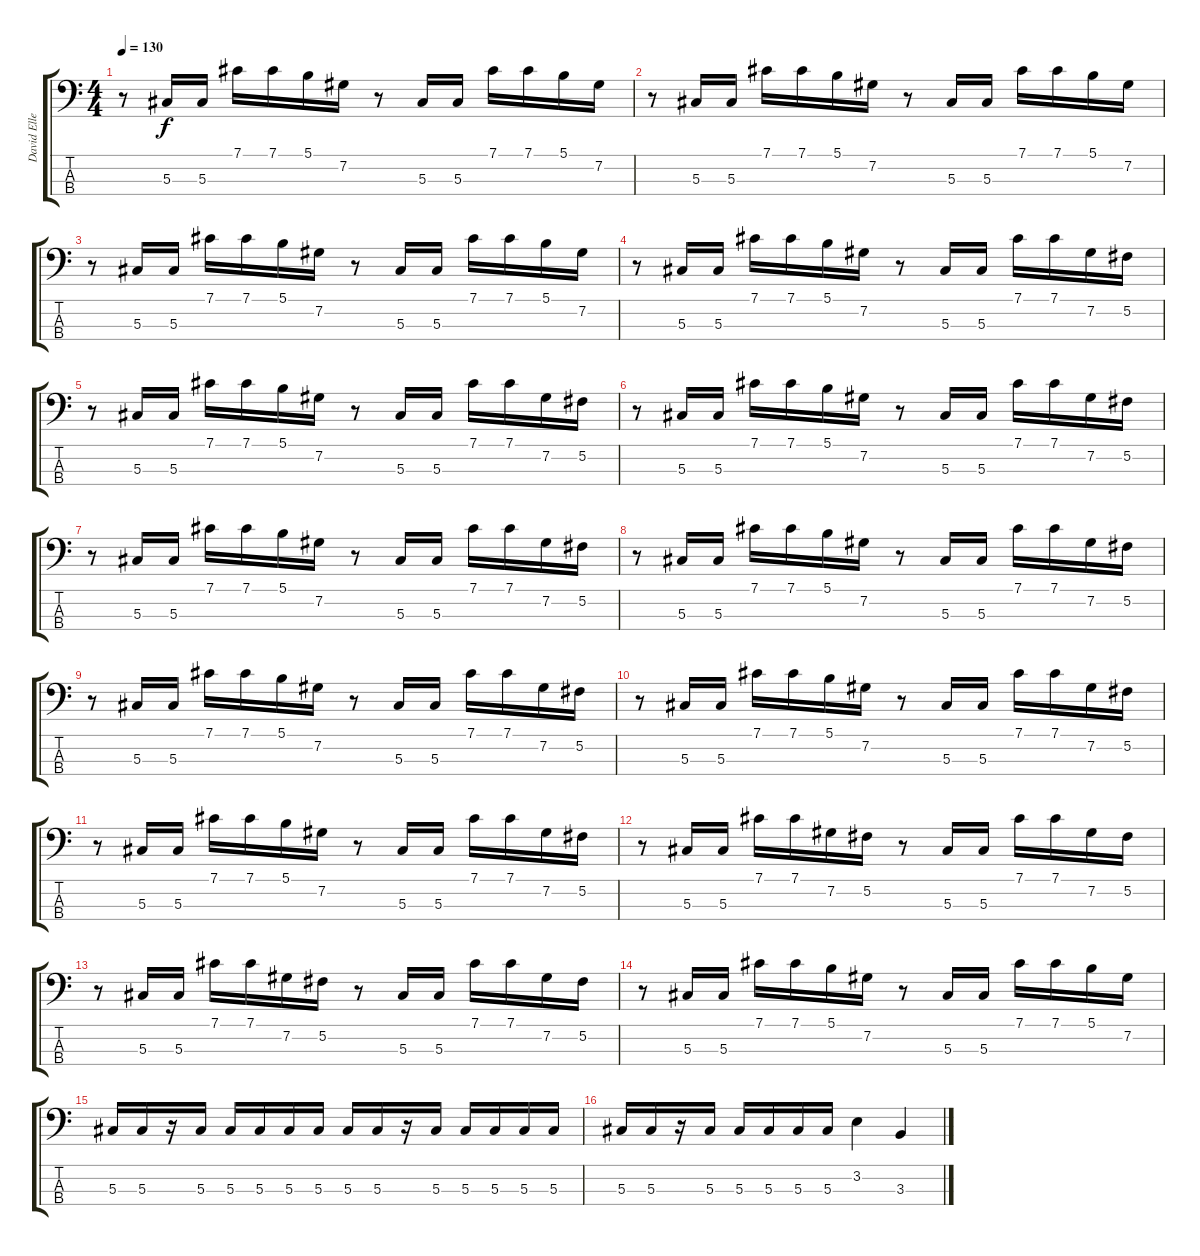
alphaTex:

\track ("David Ellefson" "David Elle") {instrument electricbassfinger}
\staff {score tabs}
\tuning (Gb2 Db2 Ab1 Db1) {hide}
\ts (4 4)
\tempo 130
\clef f4
\ks c
r.8{dy f} 5.3.16 5.3.16 7.1.16 7.1.16 5.1.16 7.2.16 r.8 5.3.16 5.3.16 7.1.16 7.1.16 5.1.16 7.2.16 |
r.8 5.3.16 5.3.16 7.1.16 7.1.16 5.1.16 7.2.16 r.8 5.3.16 5.3.16 7.1.16 7.1.16 5.1.16 7.2.16 |
r.8 5.3.16 5.3.16 7.1.16 7.1.16 5.1.16 7.2.16 r.8 5.3.16 5.3.16 7.1.16 7.1.16 5.1.16 7.2.16 |
r.8 5.3.16 5.3.16 7.1.16 7.1.16 5.1.16 7.2.16 r.8 5.3.16 5.3.16 7.1.16 7.1.16 7.2.16 5.2.16 |
r.8 5.3.16 5.3.16 7.1.16 7.1.16 5.1.16 7.2.16 r.8 5.3.16 5.3.16 7.1.16 7.1.16 7.2.16 5.2.16 |
r.8 5.3.16 5.3.16 7.1.16 7.1.16 5.1.16 7.2.16 r.8 5.3.16 5.3.16 7.1.16 7.1.16 7.2.16 5.2.16 |
r.8 5.3.16 5.3.16 7.1.16 7.1.16 5.1.16 7.2.16 r.8 5.3.16 5.3.16 7.1.16 7.1.16 7.2.16 5.2.16 |
r.8 5.3.16 5.3.16 7.1.16 7.1.16 5.1.16 7.2.16 r.8 5.3.16 5.3.16 7.1.16 7.1.16 7.2.16 5.2.16 |
r.8 5.3.16 5.3.16 7.1.16 7.1.16 5.1.16 7.2.16 r.8 5.3.16 5.3.16 7.1.16 7.1.16 7.2.16 5.2.16 |
r.8 5.3.16 5.3.16 7.1.16 7.1.16 5.1.16 7.2.16 r.8 5.3.16 5.3.16 7.1.16 7.1.16 7.2.16 5.2.16 |
r.8 5.3.16 5.3.16 7.1.16 7.1.16 5.1.16 7.2.16 r.8 5.3.16 5.3.16 7.1.16 7.1.16 7.2.16 5.2.16 |
r.8 5.3.16 5.3.16 7.1.16 7.1.16 7.2.16 5.2.16 r.8 5.3.16 5.3.16 7.1.16 7.1.16 7.2.16 5.2.16 |
r.8 5.3.16 5.3.16 7.1.16 7.1.16 7.2.16 5.2.16 r.8 5.3.16 5.3.16 7.1.16 7.1.16 7.2.16 5.2.16 |
r.8 5.3.16 5.3.16 7.1.16 7.1.16 5.1.16 7.2.16 r.8 5.3.16 5.3.16 7.1.16 7.1.16 5.1.16 7.2.16 |
5.3.16 5.3.16 r.16 5.3.16 5.3.16 5.3.16 5.3.16 5.3.16 5.3.16 5.3.16 r.16 5.3.16 5.3.16 5.3.16 5.3.16 5.3.16 |
5.3.16 5.3.16 r.16 5.3.16 5.3.16 5.3.16 5.3.16 5.3.16 3.2.4 3.3.4
